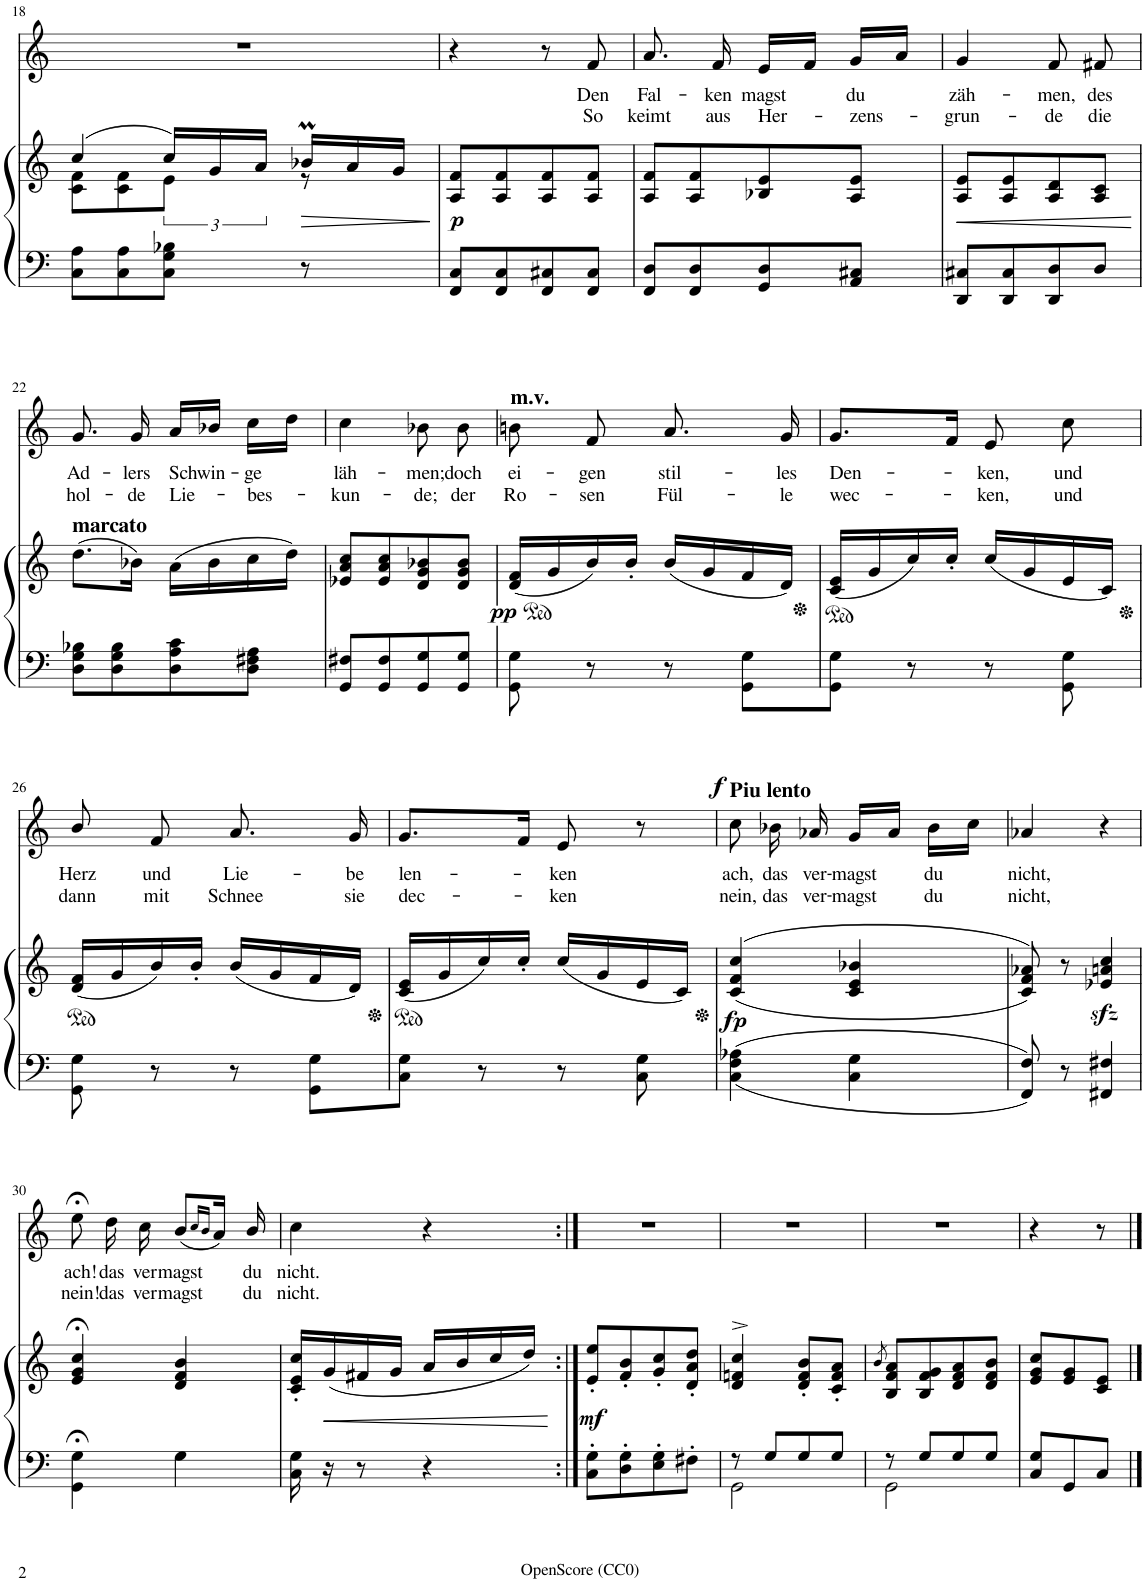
**kern	**kern	**dynam	**kern	**text	**text	**dynam
*part2	*part2	*part2	*part1	*part1	*part1	*part1
*staff3	*staff2	*staff2/3	*staff1	*staff1	*staff1	*staff1
*I"Pianoforte	*	*	*I"Singstimme Voice	*	*	*
*I'Pno	*	*	*	*	*	*
!!LO:PB:g=z
*clefF4	*clefG2	*	*clefG2	*	*	*
*k[]	*k[]	*	*k[]	*	*	*
*M2/4	*M2/4	*	*M2/4	*	*	*
=18	=18	=18	=18	=18	=18	=18
*	*^	*	*	*	*	*
8C\ 8A\L	(4cc/	8c\ 8f\L	.	2r	.	.	.
8C\ 8A\	.	8c\ 8f\	.	.	.	.	.
8C\ 8G\ 8B-X\J	24cc/LL)	8e\J	.	.	.	.	.
.	24g/	.	.	.	.	.	.
.	24a/JJ	.	.	.	.	.	.
*	*Xbrackettup	*	*	*	*	*	*
!	!	!	!LO:HP:b	!	!	!	!
8r	24b-XM/LL	8r	>	.	.	.	.
.	24a/	.	.	.	.	.	.
.	24g/JJ	.	.	.	.	.	.
*	*v	*v	*	*	*	*	*
.	.	]	.	.	.	.
=19	=19	=19	=19	=19	=19	=19
!	!	!LO:DY:b	!	!	!	!
8FF/ 8C/L	8A/ 8f/L	p	4r	.	.	.
8FF/ 8C/	8A/ 8f/	.	.	.	.	.
8FF/ 8C#X/	8A/ 8f/	.	8r	.	.	.
!	!	!	!	!LO:LY:b	!LO:LY:b	!
8FF/ 8C#/J	8A/ 8f/J	.	8f/	Den	So	.
=20	=20	=20	=20	=20	=20	=20
!	!	!	!	!LO:LY:b	!LO:LY:b	!
8FF/ 8D/L	8A/ 8f/L	.	8.a/	Fal-	keimt	.
8FF/ 8D/	8A/ 8f/	.	.	.	.	.
!	!	!	!	!LO:LY:b	!LO:LY:b	!
.	.	.	16f/	-ken	aus	.
!	!	!	!	!LO:LY:b	!LO:LY:b	!
8GG/ 8D/	8B-X/ 8e/	.	16e/LL	magst	Her-	.
.	.	.	16f/JJ	.	.	.
!	!	!	!	!LO:LY:b	!LO:LY:b	!
8AA/ 8C#X/J	8A/ 8e/J	.	16g/LL	du	-zens-	.
.	.	.	16a/JJ	.	.	.
=21	=21	=21	=21	=21	=21	=21
!	!	!LO:HP:b	!	!LO:LY:b	!LO:LY:b	!
8DD/ 8C#X/L	8A/ 8e/L	<	4g/	zäh-	-grun-	.
8DD/ 8C#/	8A/ 8e/	.	.	.	.	.
!	!	!	!	!LO:LY:b	!LO:LY:b	!
8DD/ 8D/	8A/ 8d/	.	8f/	-men,	-de	.
!	!	!	!	!LO:LY:b	!LO:LY:b	!
8D/J	8A/ 8c/J	.	8f#X/	des	die	.
.	.	[	.	.	.	.
!!LO:LB:g=z
=22	=22	=22	=22	=22	=22	=22
!	!LO:TX:a:B:t=marcato	!	!	!	!	!
!	!	!	!	!LO:LY:b	!LO:LY:b	!
8D\ 8G\ 8B-X\L	(8.dd\L	.	8.g/	Ad-	hol-	.
8D\ 8G\ 8B-\	.	.	.	.	.	.
!	!	!	!	!LO:LY:b	!LO:LY:b	!
.	16b-X\Jk)	.	16g/	-lers	-de	.
!	!	!	!	!LO:LY:b	!LO:LY:b	!
8D\ 8A\ 8c\	(16a\LL	.	16a/LL	Schwin-	Lie-	.
.	16b-\	.	16b-X/JJ	.	.	.
!	!	!	!	!LO:LY:b	!LO:LY:b	!
8D\ 8F#X\ 8A\J	16cc\	.	16cc\LL	-ge	-bes-	.
.	16dd\JJ)	.	16dd\JJ	.	.	.
=23	=23	=23	=23	=23	=23	=23
!	!	!	!	!LO:LY:b	!LO:LY:b	!
8GG/ 8F#X/L	8e-X/ 8a/ 8cc/L	.	4cc\	läh-	-kun-	.
8GG/ 8F#/	8e-/ 8a/ 8cc/	.	.	.	.	.
!	!	!	!	!LO:LY:b	!LO:LY:b	!
8GG/ 8G/	8d/ 8g/ 8b-X/	.	8b-X\	-men;	-de;	.
!	!	!	!	!LO:LY:b	!LO:LY:b	!
8GG/ 8G/J	8d/ 8g/ 8b-/J	.	8b-\	doch	der	.
=24	=24	=24	=24	=24	=24	=24
*	*ped	*	*	*	*	*
!	!	!	!LO:TX:a:B:t=m.v.	!	!	!
!	!	!LO:DY:b	!	!LO:LY:b	!LO:LY:b	!
8GG\ 8G\	(16d/ 16f/LL	pp	8bn\	ei-	Ro-	.
.	16g/	.	.	.	.	.
!	!	!	!	!LO:LY:b	!LO:LY:b	!
8r	16b/)	.	8f/	-gen	-sen	.
.	16b'/JJ	.	.	.	.	.
!	!	!	!	!LO:LY:b	!LO:LY:b	!
8r	(16b/LL	.	8.a/	stil-	Fül-	.
.	16g/	.	.	.	.	.
8GG\ 8G\L	16f/	.	.	.	.	.
!	!	!	!	!LO:LY:b	!LO:LY:b	!
.	16d/JJ)	.	16g/	-les	-le	.
=25	=25	=25	=25	=25	=25	=25
*	*Xped	*	*	*	*	*
*	*ped	*	*	*	*	*
!	!	!	!	!LO:LY:b	!LO:LY:b	!
8GG\ 8G\J	(16c/ 16e/LL	.	8.g/L	Den-	wec-	.
.	16g/	.	.	.	.	.
8r	16cc/)	.	.	.	.	.
.	16cc'/JJ	.	16f/Jk	.	.	.
!	!	!	!	!LO:LY:b	!LO:LY:b	!
8r	(16cc/LL	.	8e/	-ken,	-ken,	.
.	16g/	.	.	.	.	.
!	!	!	!	!LO:LY:b	!LO:LY:b	!
8GG\ 8G\	16e/	.	8cc\	und	und	.
.	16c/JJ)	.	.	.	.	.
!!LO:LB:g=z
=26	=26	=26	=26	=26	=26	=26
*	*Xped	*	*	*	*	*
*	*ped	*	*	*	*	*
!	!	!	!	!LO:LY:b	!LO:LY:b	!
8GG\ 8G\	(16d/ 16f/LL	.	8b/	Herz	dann	.
.	16g/	.	.	.	.	.
!	!	!	!	!LO:LY:b	!LO:LY:b	!
8r	16b/)	.	8f/	und	mit	.
.	16b'/JJ	.	.	.	.	.
!	!	!	!	!LO:LY:b	!LO:LY:b	!
8r	(16b/LL	.	8.a/	Lie-	Schnee	.
.	16g/	.	.	.	.	.
8GG\ 8G\L	16f/	.	.	.	.	.
!	!	!	!	!LO:LY:b	!LO:LY:b	!
.	16d/JJ)	.	16g/	-be	sie	.
=27	=27	=27	=27	=27	=27	=27
*	*Xped	*	*	*	*	*
*	*ped	*	*	*	*	*
!	!	!	!	!LO:LY:b	!LO:LY:b	!
8C\ 8G\J	(16c/ 16e/LL	.	8.g/L	len-	dec-	.
.	16g/	.	.	.	.	.
8r	16cc/)	.	.	.	.	.
.	16cc'/JJ	.	16f/Jk	.	.	.
!	!	!	!	!LO:LY:b	!LO:LY:b	!
8r	(16cc/LL	.	8e/	-ken	-ken	.
.	16g/	.	.	.	.	.
8C\ 8G\	16e/	.	8r	.	.	.
.	16c/JJ)	.	.	.	.	.
=28	=28	=28	=28	=28	=28	=28
*	*Xped	*	*	*	*	*
!	!	!	!LO:TX:a:B:t=Piu lento	!	!	!
!	!	!LO:DY:b	!	!LO:LY:b	!LO:LY:b	!LO:DY:a
4C\ 4F\ 4A-X\	((>4c/ 4f/ 4cc/	fp	8cc\	ach,	nein,	f
!	!	!	!	!LO:LY:b	!LO:LY:b	!
.	.	.	16b-X\	das	das	.
!	!	!	!	!LO:LY:b	!LO:LY:b	!
.	.	.	16a-X/	ver-	ver-	.
!	!	!	!	!LO:LY:b	!LO:LY:b	!
4C\ 4G\	4c/ 4e/ 4b-X/	.	16g/LL	-magst	-magst	.
.	.	.	16a-/JJ	.	.	.
!	!	!	!	!LO:LY:b	!LO:LY:b	!
.	.	.	16b-\LL	du	du	.
.	.	.	16cc\JJ	.	.	.
=29	=29	=29	=29	=29	=29	=29
!	!	!	!	!LO:LY:b	!LO:LY:b	!
8FF/ 8F/	8c/ 8f/ 8a-X/))	.	4a-X/	nicht,	nicht,	.
8r	8r	.	.	.	.	.
4FF#X/ 4F#X/	4e-X/zz< 4an/zz< 4cc/zz<	.	4r	.	.	.
!!LO:LB:g=z
=30	=30	=30	=30	=30	=30	=30
!	!	!	!	!LO:LY:b	!LO:LY:b	!
4GG\;< 4G\;<	4e/;< 4g/;< 4cc/;<	.	8ee;<\	ach!	nein!	.
!	!	!	!	!LO:LY:b	!LO:LY:b	!
.	.	.	16dd\	das	das	.
!	!	!	!	!LO:LY:b	!LO:LY:b	!
.	.	.	16cc\	ver-	ver-	.
!	!	!	!	!LO:LY:b	!LO:LY:b	!
4G\	4d/ 4f/ 4b/	.	(8b/L	-magst	-magst	.
.	.	.	16qcc/LL	.	.	.
.	.	.	16qb/JJ	.	.	.
.	.	.	16a/Jk)	.	.	.
!	!	!	!	!LO:LY:b	!LO:LY:b	!
.	.	.	16b/	du	du	.
=31	=31	=31	=31	=31	=31	=31
!	!	!	!	!LO:LY:b	!LO:LY:b	!
16C\ 16G\	16c/' 16e/' 16cc/'LL	.	4cc\	nicht.	nicht.	.
!	!	!LO:HP:b	!	!	!	!
16r	(<16g/	<	.	.	.	.
8r	16f#X/	.	.	.	.	.
.	16g/JJ	.	.	.	.	.
4r	16a/LL	.	4r	.	.	.
.	16b/	.	.	.	.	.
.	16cc/	.	.	.	.	.
.	16dd/JJ)	.	.	.	.	.
.	.	[	.	.	.	.
=32:|!	=32:|!	=32:|!	=32:|!	=32:|!	=32:|!	=32:|!
!	!	!LO:DY:b	!	!	!	!
8C\' 8G\'L	8e/' 8ee/'L	mf	2r	.	.	.
8D\' 8G\'	8f/' 8b/'	.	.	.	.	.
8E\' 8G\'	8g/' 8cc/'	.	.	.	.	.
8F#X'\J	8d/' 8a/' 8dd/'J	.	.	.	.	.
=33	=33	=33	=33	=33	=33	=33
*^	*	*	*	*	*	*
8r	2GG\	4d/^> 4fn/^> 4cc/^>	.	2r	.	.	.
8G/L	.	.	.	.	.	.	.
8G/	.	8d/' 8f/' 8b/'L	.	.	.	.	.
8G/J	.	8c/' 8f/' 8a/'J	.	.	.	.	.
=34	=34	=34	=34	=34	=34	=34	=34
.	.	8qb/	.	.	.	.	.
8r	2GG\	8B/ 8f/ 8a/L	.	2r	.	.	.
8G/L	.	8B/ 8f/ 8g/	.	.	.	.	.
8G/	.	8d/ 8f/ 8a/	.	.	.	.	.
8G/J	.	8d/ 8f/ 8b/J	.	.	.	.	.
*v	*v	*	*	*	*	*	*
=35	=35	=35	=35	=35	=35	=35
8C/ 8G/L	8e/ 8g/ 8cc/L	.	4r	.	.	.
8GG/	8e/ 8g/	.	.	.	.	.
8C/J	8c/ 8e/J	.	8r	.	.	.
==	==	==	==	==	==	==
*-	*-	*-	*-	*-	*-	*-
